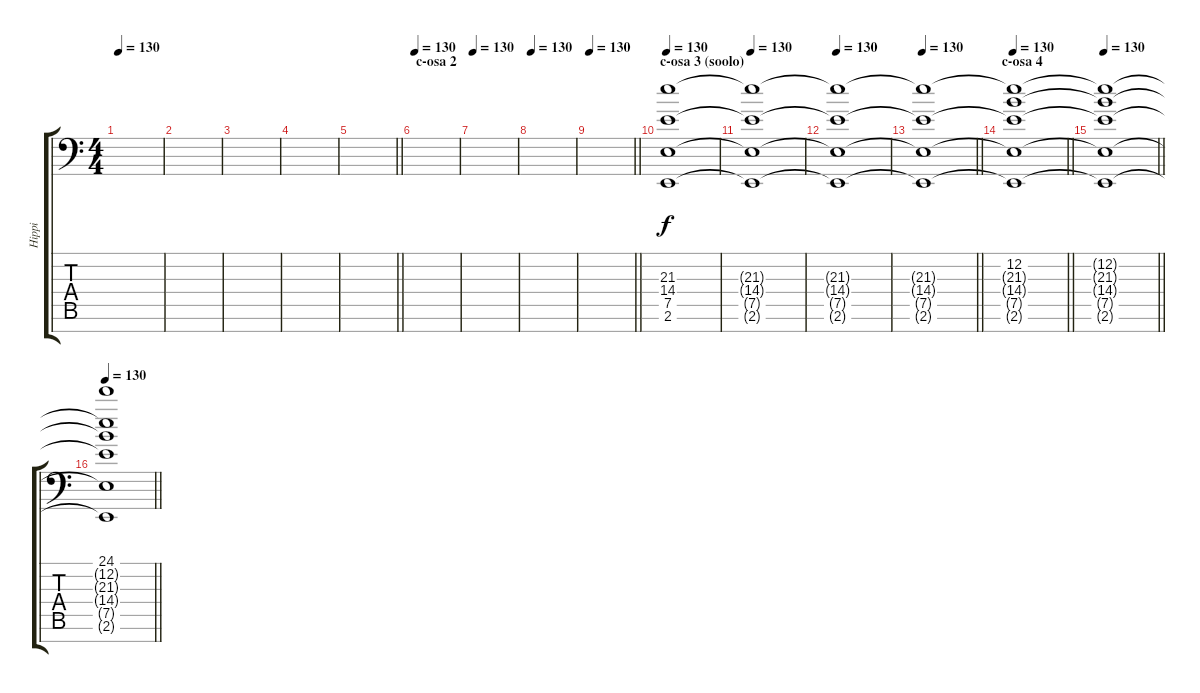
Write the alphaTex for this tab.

\track ("Hippi" "Hippi") {instrument stringensemble1}
\staff {score tabs}
\tuning (E4 B3 G3 D3 A2 D2 A1) {hide}
\ts (4 4)
\tempo 130
\clef f4
\ks c
|
|
|
|
\barLineRight lightlight
|
\section ("" "c-osa 2")
\tempo 130
|
\tempo 130
|
\tempo 130
|
\tempo 130
\barLineRight lightlight
|
\section ("" "c-osa 3 (soolo)")
\tempo 130
(21.3 14.4 7.5 2.6).1 |
\tempo 130
(21.3{t} 14.4{t} 7.5{t} 2.6{t}).1 |
\tempo 130
(21.3{t} 14.4{t} 7.5{t} 2.6{t}).1 |
\tempo 130
\barLineRight lightlight
(21.3{t} 14.4{t} 7.5{t} 2.6{t}).1 |
\section ("" "c-osa 4")
\tempo 130
\barLineRight lightlight
(12.2 21.3{t} 14.4{t} 7.5{t} 2.6{t}).1 |
\tempo 130
\barLineRight lightlight
(12.2{t} 21.3{t} 14.4{t} 7.5{t} 2.6{t}).1 |
\tempo 130
\barLineRight lightlight
(24.1 12.2{t} 21.3{t} 14.4{t} 7.5{t} 2.6{t}).1
